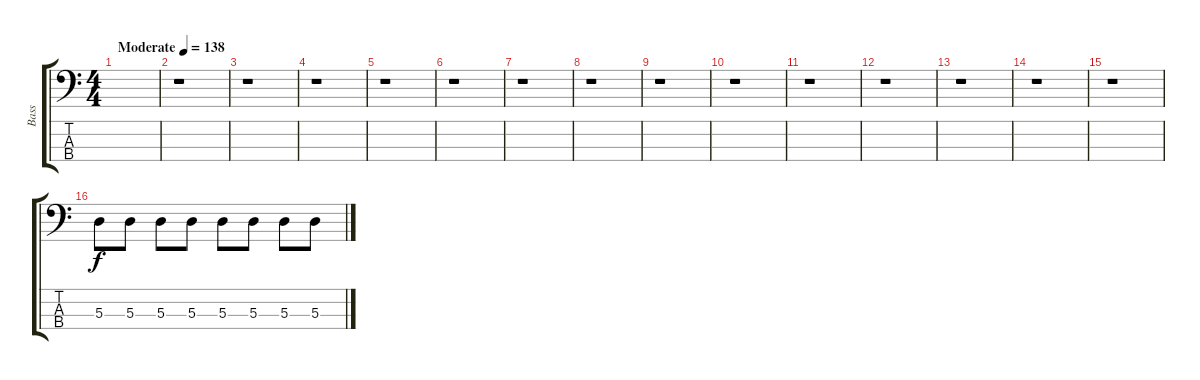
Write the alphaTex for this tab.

\track ("Bass" "Bass") {instrument electricbassfinger}
\staff {score tabs}
\tuning (G2 D2 A1 E1) {hide}
\ts (4 4)
\tempo (138 "Moderate")
\clef f4
\ks c
|
r.1 |
r.1 |
r.1 |
r.1 |
r.1 |
r.1 |
r.1 |
r.1 |
r.1 |
r.1 |
r.1 |
r.1 |
r.1 |
r.1 |
5.3.8 5.3.8 5.3.8 5.3.8 5.3.8 5.3.8 5.3.8 5.3.8
